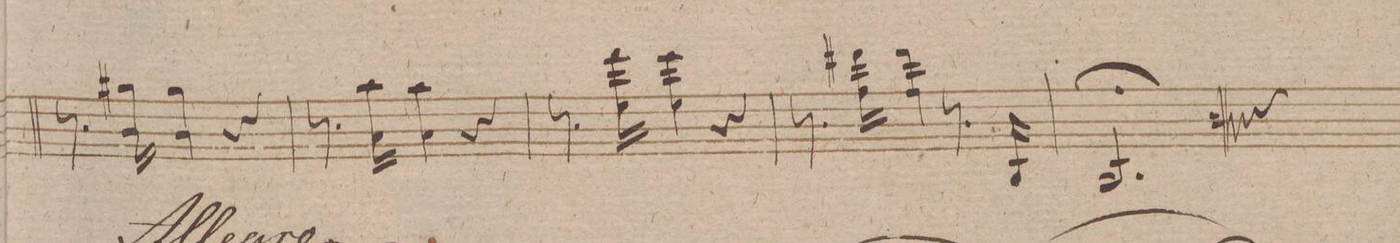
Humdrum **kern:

**kern	**dynam
*I"Violino 1mo	*
*clefG2	*
*k[f#]	*
*met(c|)	*
*M3/4	*
8r	.
16r	.
16gg#X\ 16b\	.
4gg#\ 4b\	.
4r	.
=252	=252
8r	.
16r	.
16aa\ 16a\	.
4aa\ 4a\	.
4r	.
=253	=253
8r	.
16r	.
16fff#\ 16ee\	.
4eee\ 4ee\	.
4r	.
=254	=254
8.r	.
16ddd#X\ 16ff#\	.
4ddd#\ 4ff#\	.
8.r	.
16B/	.
=255	=255
2.B/;	.
=256||	=256||
*-	*-
